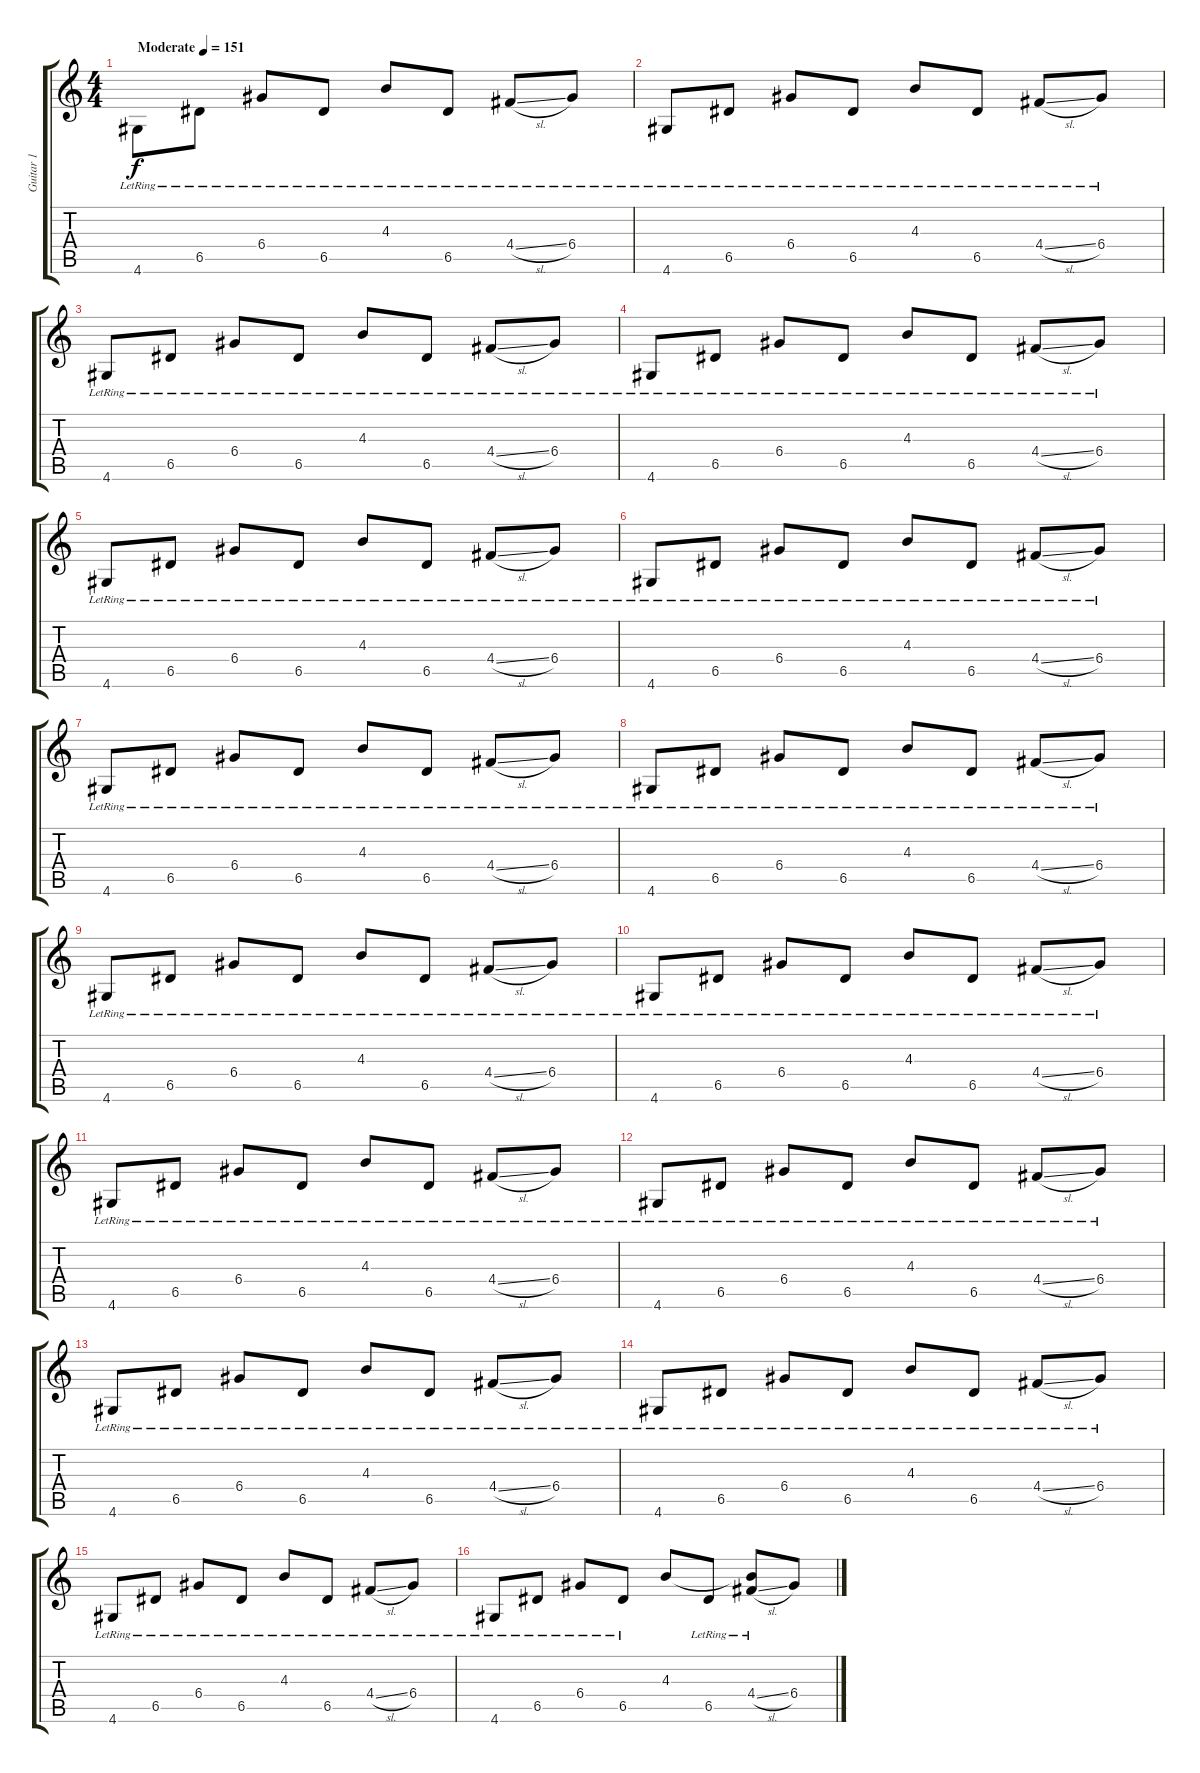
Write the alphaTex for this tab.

\track ("Guitar 1" "Guitar 1") {instrument electricguitarjazz}
\staff {score tabs}
\tuning (E4 B3 G3 D3 A2 E2) {hide}
\ts (4 4)
\tempo (151 "Moderate")
\clef g2
\ks c
4.6{lr}.8{dy f instrument electricguitarjazz beam Down} 6.5{lr}.8{beam Down} 6.4{lr}.8 6.5{lr}.8 4.3{lr}.8 6.5{lr}.8 4.4{sl lr}.8 6.4{lr}.8 |
4.6{lr}.8 6.5{lr}.8 6.4{lr}.8 6.5{lr}.8 4.3{lr}.8 6.5{lr}.8 4.4{sl lr}.8 6.4{lr}.8 |
4.6{lr}.8 6.5{lr}.8 6.4{lr}.8 6.5{lr}.8 4.3{lr}.8 6.5{lr}.8 4.4{sl lr}.8 6.4{lr}.8 |
4.6{lr}.8 6.5{lr}.8 6.4{lr}.8 6.5{lr}.8 4.3{lr}.8 6.5{lr}.8 4.4{sl lr}.8 6.4{lr}.8 |
4.6{lr}.8 6.5{lr}.8 6.4{lr}.8 6.5{lr}.8 4.3{lr}.8 6.5{lr}.8 4.4{sl lr}.8 6.4{lr}.8 |
4.6{lr}.8 6.5{lr}.8 6.4{lr}.8 6.5{lr}.8 4.3{lr}.8 6.5{lr}.8 4.4{sl lr}.8 6.4{lr}.8 |
4.6{lr}.8 6.5{lr}.8 6.4{lr}.8 6.5{lr}.8 4.3{lr}.8 6.5{lr}.8 4.4{sl lr}.8 6.4{lr}.8 |
4.6{lr}.8 6.5{lr}.8 6.4{lr}.8 6.5{lr}.8 4.3{lr}.8 6.5{lr}.8 4.4{sl lr}.8 6.4{lr}.8 |
4.6{lr}.8 6.5{lr}.8 6.4{lr}.8 6.5{lr}.8 4.3{lr}.8 6.5{lr}.8 4.4{sl lr}.8 6.4{lr}.8 |
4.6{lr}.8 6.5{lr}.8 6.4{lr}.8 6.5{lr}.8 4.3{lr}.8 6.5{lr}.8 4.4{sl lr}.8 6.4{lr}.8 |
4.6{lr}.8 6.5{lr}.8 6.4{lr}.8 6.5{lr}.8 4.3{lr}.8 6.5{lr}.8 4.4{sl lr}.8 6.4{lr}.8 |
4.6{lr}.8 6.5{lr}.8 6.4{lr}.8 6.5{lr}.8 4.3{lr}.8 6.5{lr}.8 4.4{sl lr}.8 6.4{lr}.8 |
4.6{lr}.8 6.5{lr}.8 6.4{lr}.8 6.5{lr}.8 4.3{lr}.8 6.5{lr}.8 4.4{sl lr}.8 6.4{lr}.8 |
4.6{lr}.8 6.5{lr}.8 6.4{lr}.8 6.5{lr}.8 4.3{lr}.8 6.5{lr}.8 4.4{sl lr}.8 6.4{lr}.8 |
4.6{lr}.8 6.5{lr}.8 6.4{lr}.8 6.5{lr}.8 4.3{lr}.8 6.5{lr}.8 4.4{sl lr}.8 6.4{lr}.8 |
4.6{lr}.8 6.5{lr}.8 6.4{lr}.8 6.5{lr}.8 4.3.8 6.5{lr}.8 (4.3{t} 4.4{sl lr}).8 6.4.8
